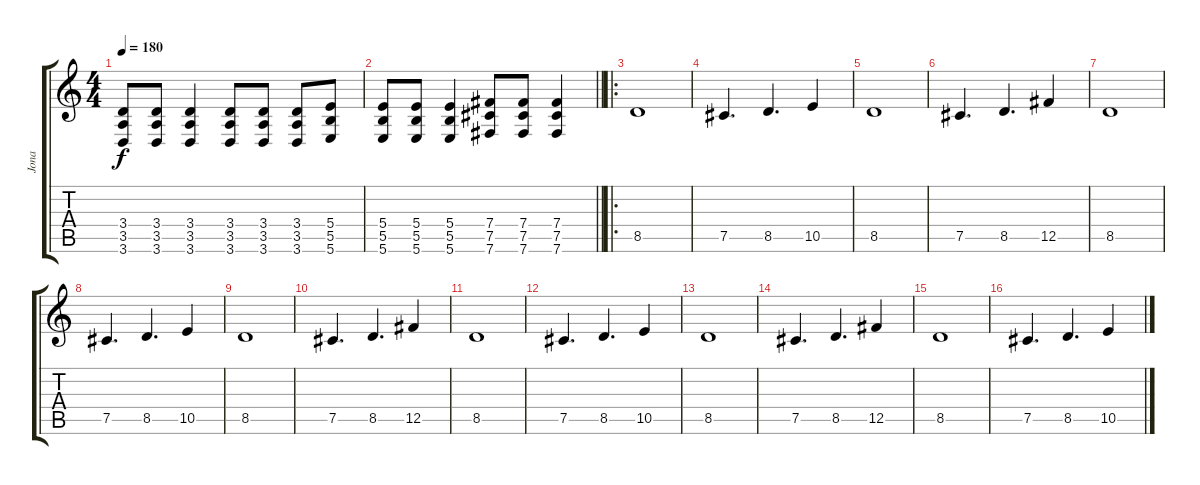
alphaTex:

\track ("Jona" "Jona") {instrument distortionguitar}
\staff {score tabs}
\tuning (Db4 Ab3 E3 B2 Gb2 B1) {hide}
\ts (4 4)
\tempo 180
\clef g2
\ks c
(3.4 3.5 3.6).8{dy f} (3.4 3.5 3.6).8 (3.4 3.5 3.6).4 (3.4 3.5 3.6).8 (3.4 3.5 3.6).8 (3.4 3.5 3.6).8 (5.4 5.5 5.6).8 |
\barLineRight lightlight
(5.4 5.5 5.6).8 (5.4 5.5 5.6).8 (5.4 5.5 5.6).4 (7.4 7.5 7.6).8 (7.4 7.5 7.6).8 (7.4 7.5 7.6).4 |
\ro
8.5.1 |
7.5.4{d} 8.5.4{d} 10.5.4 |
8.5.1 |
7.5.4{d} 8.5.4{d} 12.5.4 |
8.5.1 |
7.5.4{d} 8.5.4{d} 10.5.4 |
8.5.1 |
7.5.4{d} 8.5.4{d} 12.5.4 |
8.5.1 |
7.5.4{d} 8.5.4{d} 10.5.4 |
8.5.1 |
7.5.4{d} 8.5.4{d} 12.5.4 |
8.5.1 |
7.5.4{d} 8.5.4{d} 10.5.4
